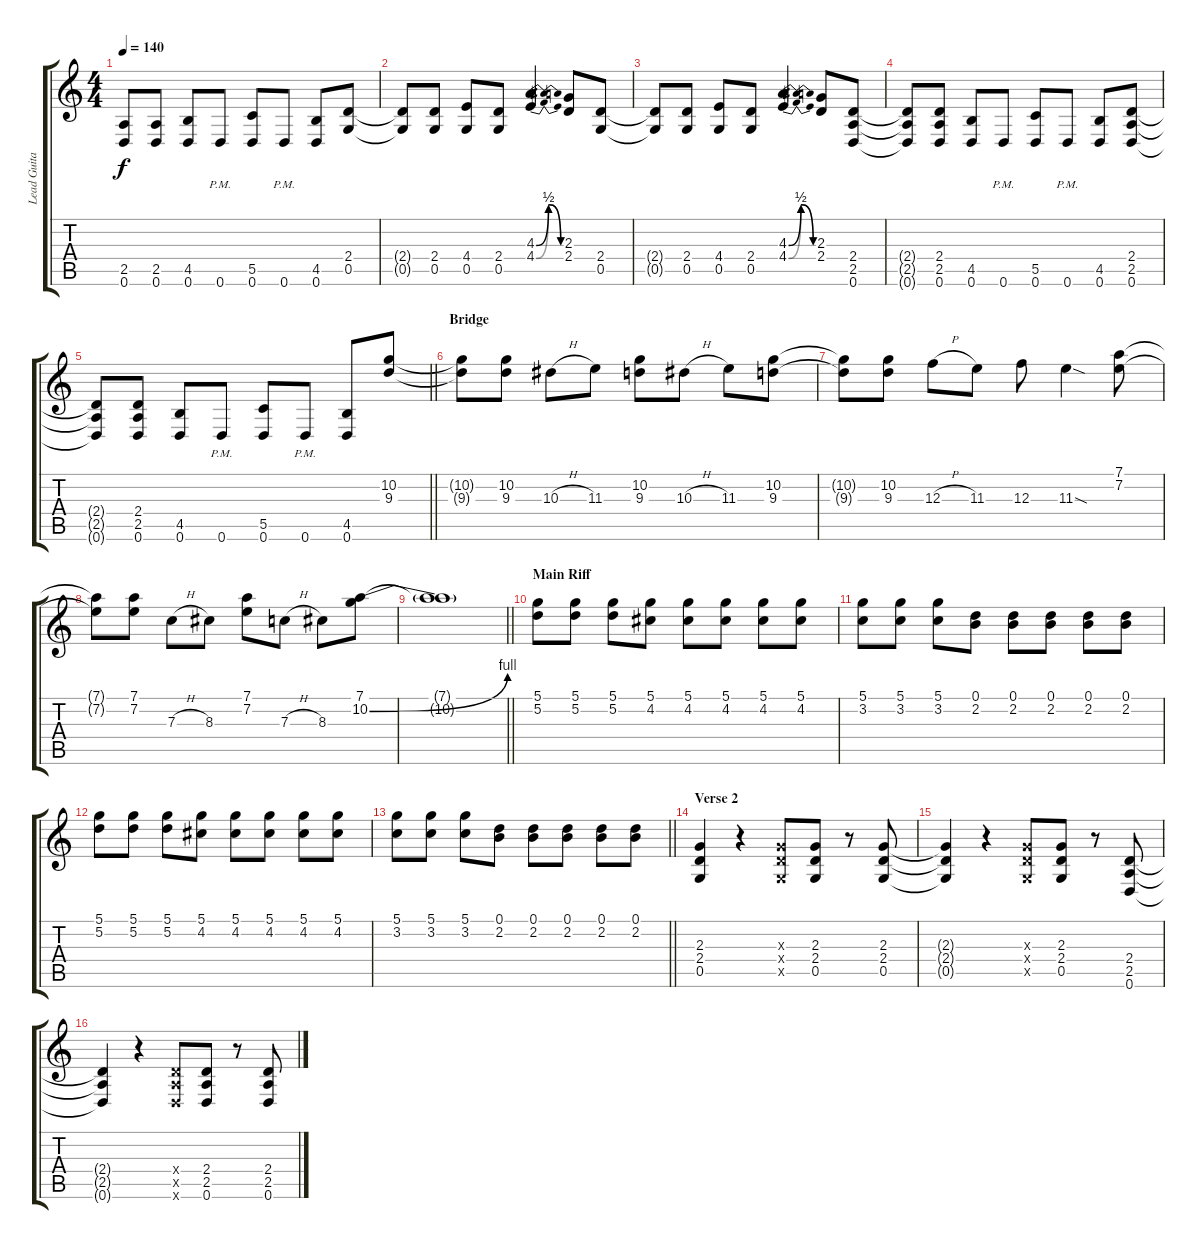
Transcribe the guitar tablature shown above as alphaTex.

\track ("Lead Guitar" "Lead Guita") {instrument distortionguitar}
\staff {score tabs}
\tuning (D4 A3 F3 C3 G2 D2) {hide}
\ts (4 4)
\tempo 140
\clef g2
\ks c
(2.5{t} 0.6{t}).8{dy f} (2.5 0.6).8 (4.5 0.6).8 0.6{pm}.8 (5.5 0.6).8 0.6{pm}.8 (4.5 0.6).8 (2.4 0.5).8 |
(2.4{t} 0.5{t}).8 (2.4 0.5).8 (4.4 0.5).8 (2.4 0.5).8 (4.3{be (bendrelease 0 0 10 2 15 2 60 0)} 4.4{be (bendrelease 0 0 10 2 15 2 60 0)}).4 (2.3 2.4).8 (2.4 0.5).8 |
(2.4{t} 0.5{t}).8 (2.4 0.5).8 (4.4 0.5).8 (2.4 0.5).8 (4.3{be (bendrelease 0 0 10 2 15 2 60 0)} 4.4{be (bendrelease 0 0 10 2 15 2 60 0)}).4 (2.3 2.4).8 (2.4 2.5 0.6).8 |
(2.4{t} 2.5{t} 0.6{t}).8 (2.4 2.5 0.6).8 (4.5 0.6).8 0.6{pm}.8 (5.5 0.6).8 0.6{pm}.8 (4.5 0.6).8 (2.4 2.5 0.6).8 |
\barLineRight lightlight
(2.4{t} 2.5{t} 0.6{t}).8 (2.4 2.5 0.6).8 (4.5 0.6).8 0.6{pm}.8 (5.5 0.6).8 0.6{pm}.8 (4.5 0.6).8 (10.2 9.3).8 |
\section ("" "Bridge")
(10.2{t} 9.3{t}).8 (10.2 9.3).8 10.3{h}.8 11.3.8 (10.2 9.3).8 10.3{h}.8 11.3.8 (10.2 9.3).8 |
(10.2{t} 9.3{t}).8 (10.2 9.3).8 12.3{h}.8 11.3.8 12.3.8 11.3{sod}.4 (7.1 7.2).8 |
(7.1{t} 7.2{t}).8 (7.1 7.2).8 7.3{h}.8 8.3.8 (7.1 7.2).8 7.3{h}.8 8.3.8 (7.1 10.2{be (bend 0 0 60 4)}).8 |
\barLineRight lightlight
(7.1{t} 10.2{t}).1 |
\section ("" "Main Riff")
(5.1 5.2).8 (5.1 5.2).8 (5.1 5.2).8 (5.1 4.2).8 (5.1 4.2).8 (5.1 4.2).8 (5.1 4.2).8 (5.1 4.2).8 |
(5.1 3.2).8 (5.1 3.2).8 (5.1 3.2).8 (0.1 2.2).8 (0.1 2.2).8 (0.1 2.2).8 (0.1 2.2).8 (0.1 2.2).8 |
(5.1 5.2).8 (5.1 5.2).8 (5.1 5.2).8 (5.1 4.2).8 (5.1 4.2).8 (5.1 4.2).8 (5.1 4.2).8 (5.1 4.2).8 |
\barLineRight lightlight
(5.1 3.2).8 (5.1 3.2).8 (5.1 3.2).8 (0.1 2.2).8 (0.1 2.2).8 (0.1 2.2).8 (0.1 2.2).8 (0.1 2.2).8 |
\section ("" "Verse 2")
(2.3 2.4 0.5).4 r.4 (2.3{x} 2.4{x} 0.5{x}).8 (2.3 2.4 0.5).8 r.8 (2.3 2.4 0.5).8 |
(2.3{t} 2.4{t} 0.5{t}).4 r.4 (2.3{x} 2.4{x} 0.5{x}).8 (2.3 2.4 0.5).8 r.8 (2.4 2.5 0.6).8 |
(2.4{t} 2.5{t} 0.6{t}).4 r.4 (2.4{x} 2.5{x} 0.6{x}).8 (2.4 2.5 0.6).8 r.8 (2.4 2.5 0.6).8
